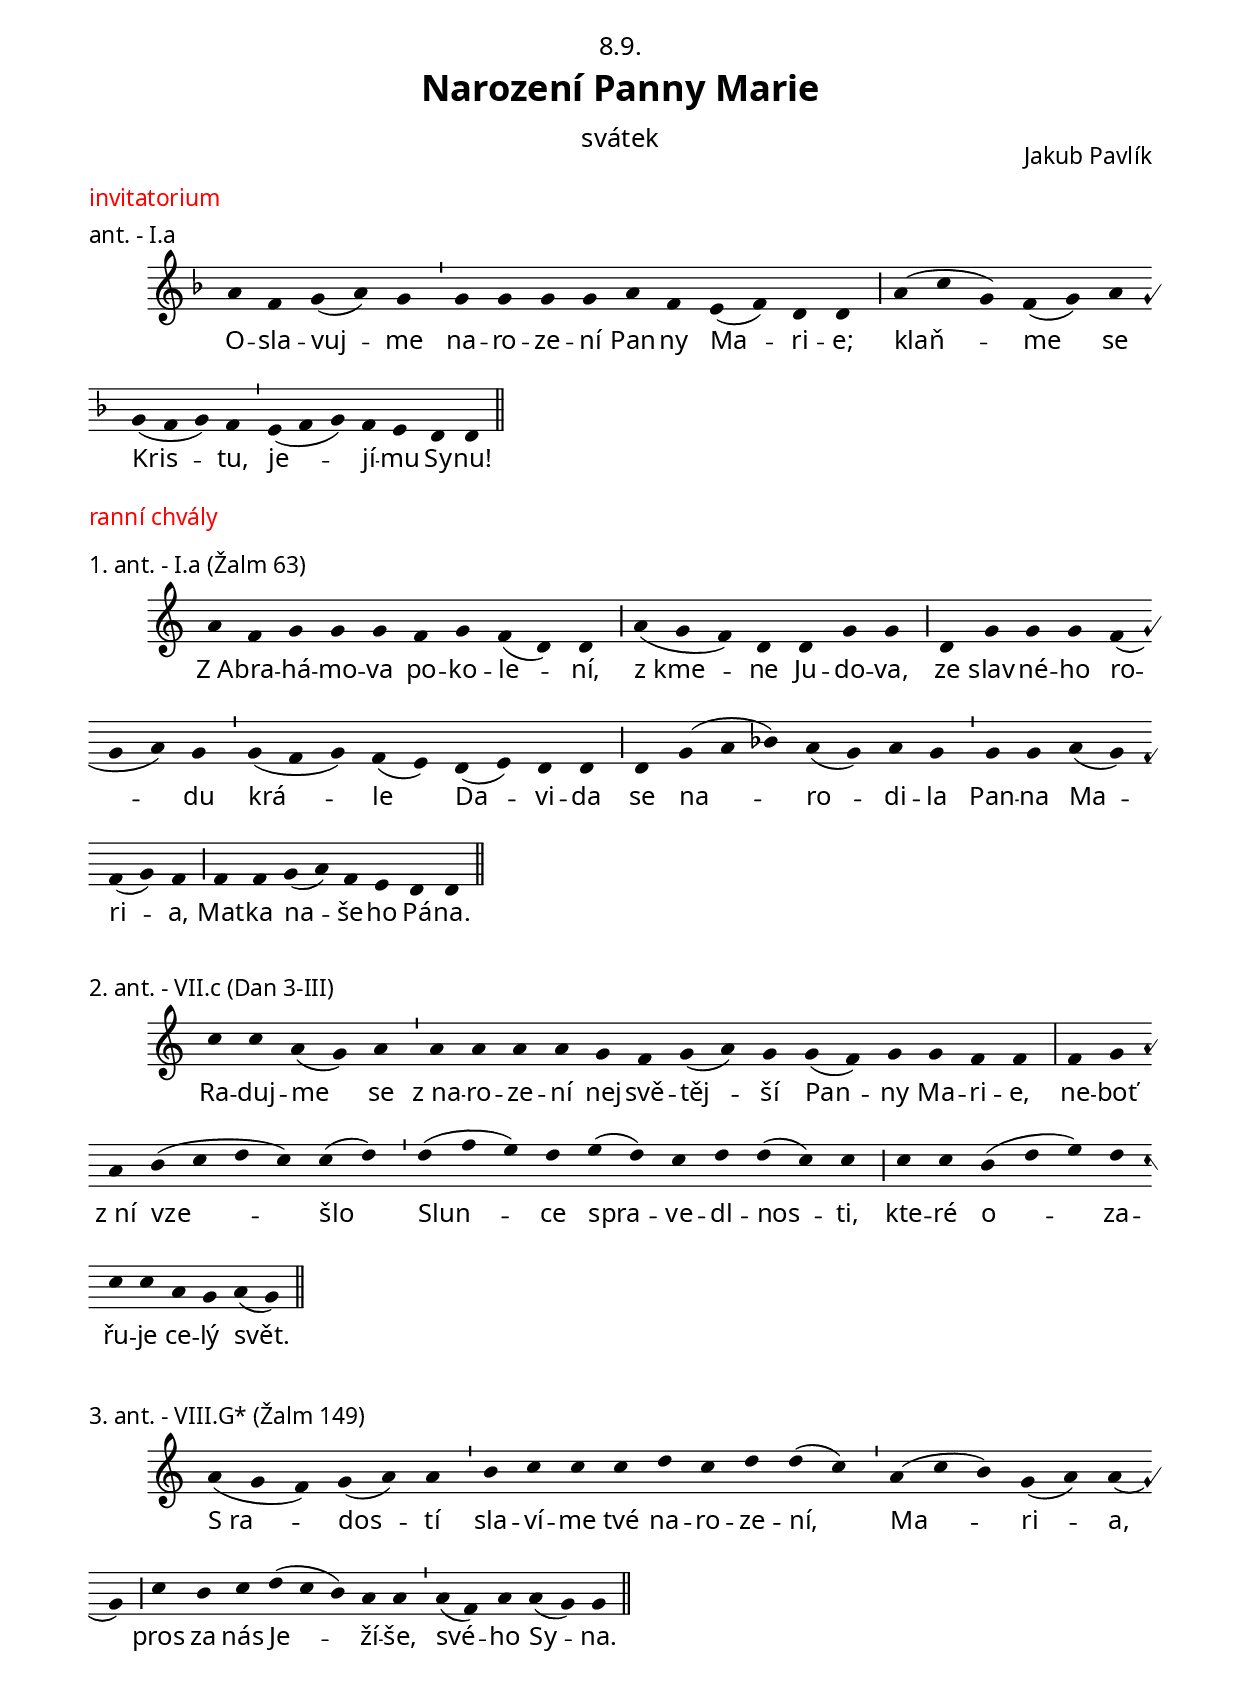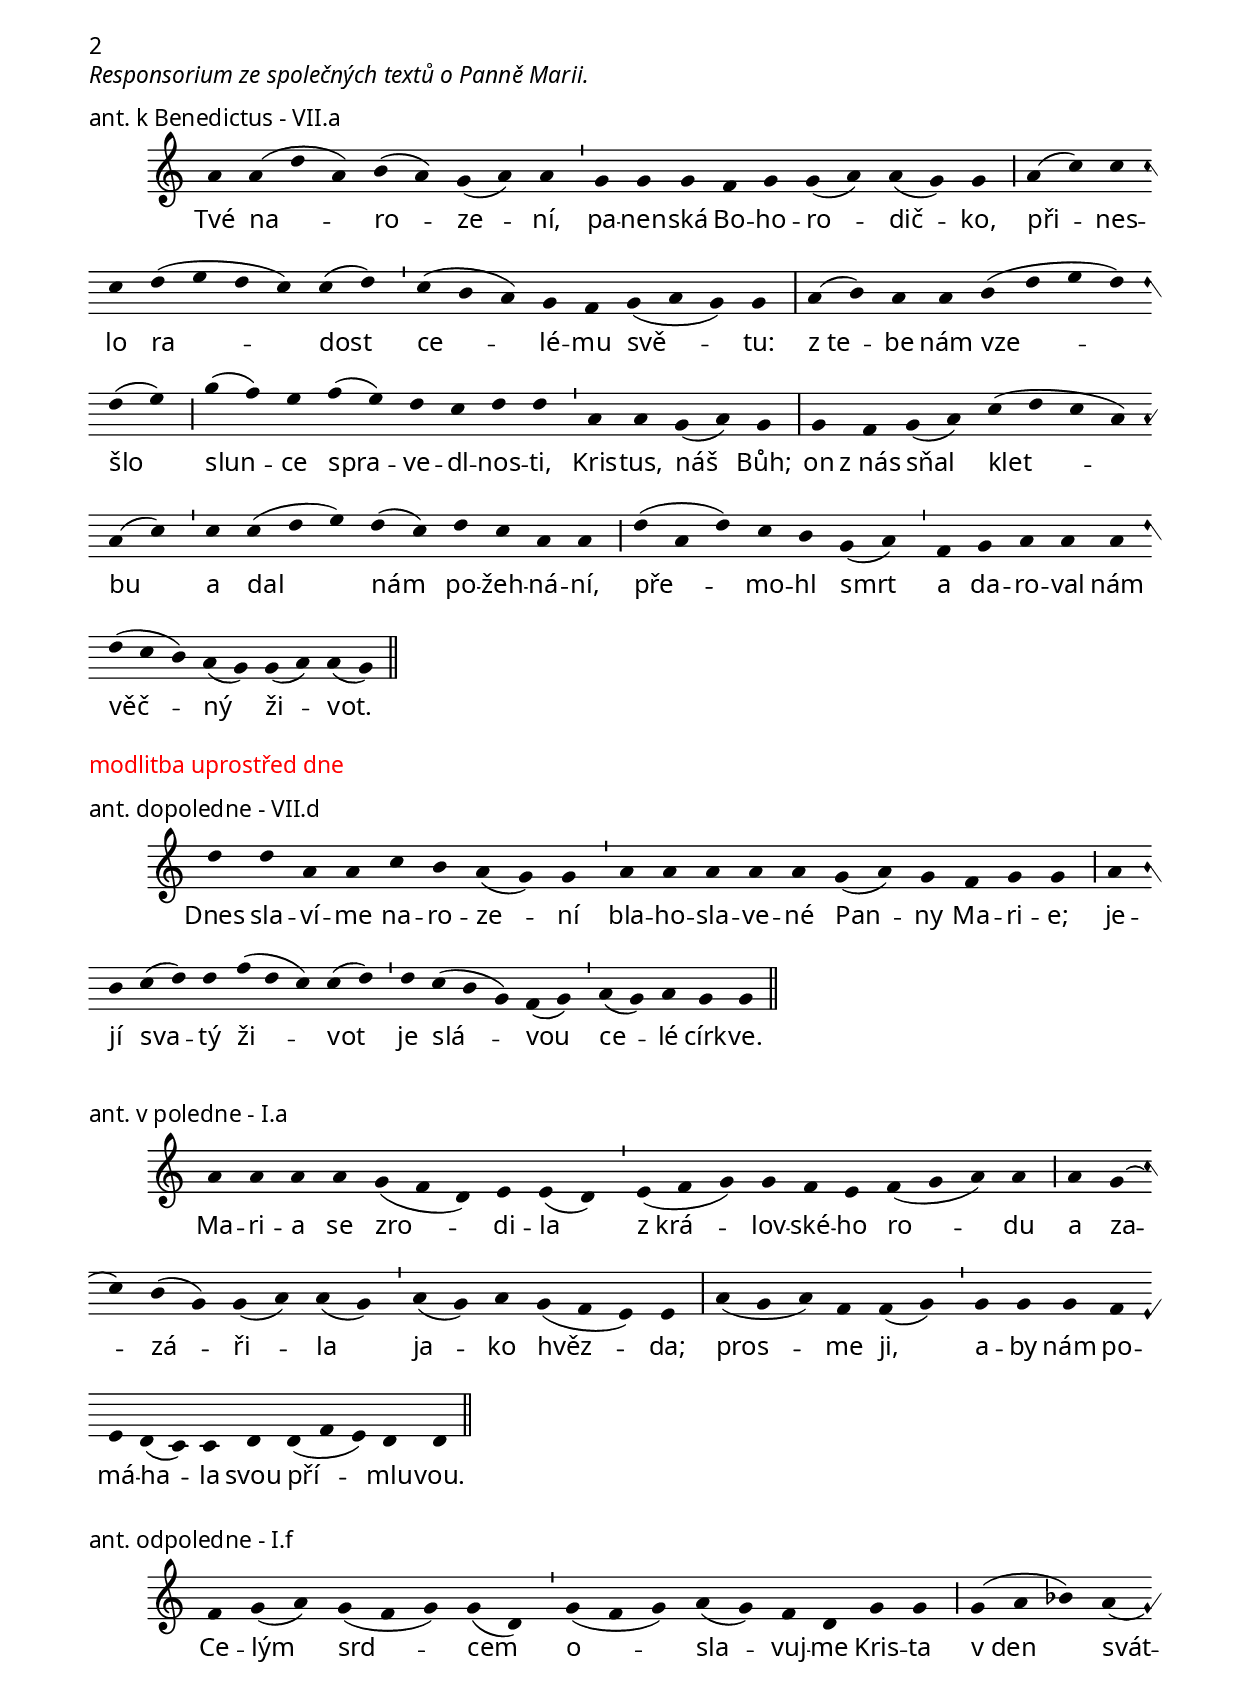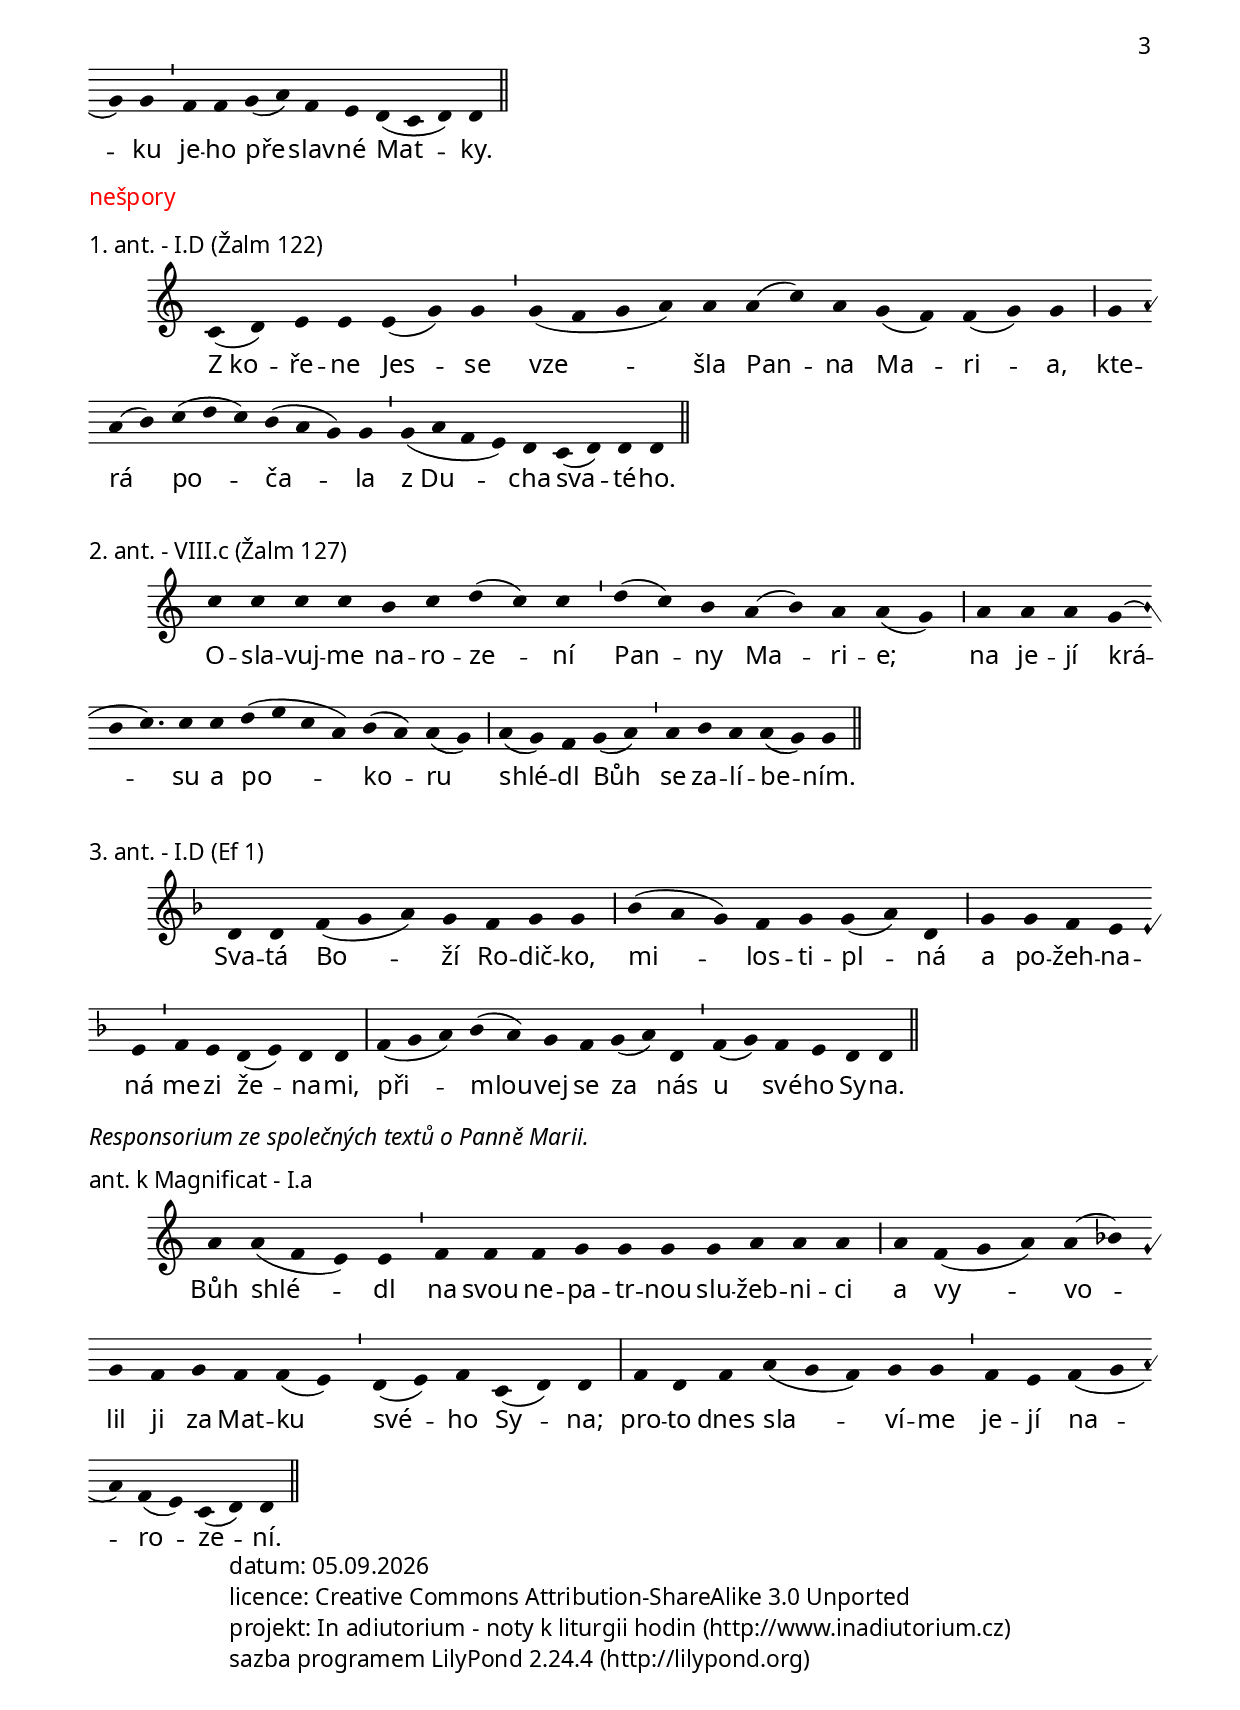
\version "2.15.40"

\include "../spolecne.ly"
\include "../dilyresponsorii.ly"

\header {
  title = \markup\titleSvatek
            "Narození Panny Marie"
            svátek
            8.9.
  composer = "Jakub Pavlík"
}

\markup {\nadpisHodinka {"invitatorium"}}

\score {
  \relative c'' {
    \choralniRezim
    \key f \major
    a4 f g( a) g \barMin g g g g a f e( f) d d \barMaior
    a'( c g) f( g) a g( f g) f \barMin e( f g) f e d d \barFinalis
  }
  \addlyrics {
    O -- sla -- vuj -- me na -- ro -- ze -- ní Pan -- ny Ma -- ri -- e;
    klaň -- me se Kris -- tu, je -- jí -- mu Sy -- nu!
  }
  \header {
    quid = "ant."
    modus = "I"
    differentia = "a"
    psalmus = ""
    placet = "asi bude vhodnější použít stejný nápěv, jako má Navštívení a Nanebevzetí"
    id = "invit"
    piece = \markup {\sestavTitulekBezZalmu}
  }
}

\markup {\nadpisHodinka {"ranní chvály"}}

\score {
  \relative c'' {
    \choralniRezim
    a4 f g g g f g f( d) d \barMaior
    a'( g f) d d g g \barMaior
    d g g g f( g a) g \barMin g( f g) f( e) d( e) d d \barMaior
    d g( a bes) a( g) a g \barMin g g a( g) f( g) f \barMaior
    f f g( a) f e d d \barFinalis
  }
  \addlyrics {
    Z_A -- bra -- há -- mo -- va po -- ko -- le -- ní,
    z_kme -- ne Ju -- do -- va,
    ze slav -- né -- ho ro -- du krá -- le Da -- vi -- da
    se na -- ro -- di -- la Pan -- na Ma -- ri -- a,
    Mat -- ka na -- še -- ho Pá -- na.
  }
  \header {
    quid = "1. ant."
    modus = "I"
    differentia = "a"
    psalmus = "Žalm 63"
    id = "rch-a1"
    piece = \markup {\sestavTitulek}
  }
}

\score {
  \relative c'' {
    \choralniRezim
    c4 c a( g) a \barMin a a a a g f g( a) g g( f) g g f f \barMax
    f g a b( c d c) c( d) \barMin d( f e) d e( d) c d d( c) c \barMaior
    c c b( d e) d c c a g a( g) \barFinalis
  }
  \addlyrics {
    Ra -- duj -- me se z_na -- ro -- ze -- ní
    nej -- svě -- těj -- ší Pan -- ny Ma -- ri -- e,
    ne -- boť z_ní vze -- šlo Slun -- ce spra -- ve -- dl -- nos -- ti,
    kte -- ré o -- za -- řu -- je ce -- lý svět.
  }
  \header {
    quid = "2. ant."
    modus = "VII"
    differentia = "c"
    psalmus = "Dan 3-III"
    placet = "VII.c2"
    id = "rch-a2"
    piece = \markup {\sestavTitulek}
  }
}

\score {
  \relative c'' {
    \choralniRezim
    a4( g f) g( a) a \barMin b c c c d c d d( c) \barMin a( c b) g( a) a( g) \barMaior
    c b c d( c b) a a \barMin a( f) a a( g) g \barFinalis
  }
  \addlyrics {
    S_ra -- dos -- tí sla -- ví -- me tvé na -- ro -- ze -- ní, Ma -- ri -- a,
    pros za nás Je -- ží -- še, své -- ho Sy -- na.
  }
  \header {
    quid = "3. ant."
    modus = "VIII"
    differentia = "G*"
    psalmus = "Žalm 149"
    id = "rch-a3"
    piece = \markup {\sestavTitulek}
  }
}

\markup\italic{Responsorium ze společných textů o Panně Marii.}

\score {
  \relative c'' {
    \choralniRezim
    a4 a( d a) b( a) g( a) a \barMin g g g f g g( a) a( g) g \barMaior
    a( c) c c d( e d c) c( d) \barMin c( b a) g f g( a g) g \barMax

    a( b) a a b( d e d) d( e) \barMaior g( f) e f( e) d c d d \barMin
    a a g( a) g \barMax

    g f g( a) c( d c a) a( c) \barMin
    c c( d e) d( c) d c a a \barMaior
    d( a d) c b g( a) \barMin
    f g a a a d( c b) a( g) g( a) a( g) \barFinalis
  }
  \addlyrics {
    Tvé na -- ro -- ze -- ní, pa -- nen -- ská Bo -- ho -- ro -- dič -- ko,
    při -- nes -- lo ra -- dost ce -- lé -- mu svě -- tu:

    z_te -- be nám vze -- šlo slun -- ce spra -- ve -- dl -- nos -- ti,
    Kris -- tus, náš Bůh;

    on z_nás sňal klet -- bu
    a dal nám po -- žeh -- ná -- ní,
    pře -- mo -- hl smrt
    a da -- ro -- val nám věč -- ný ži -- vot.
  }
  \header {
    quid = "ant. k Benedictus"
    modus = "VII"
    differentia = "a"
    psalmus = ""
    id = "rch-aben"
    piece = \markup {\sestavTitulekBezZalmu}
  }
}

\markup {\nadpisHodinka {"modlitba uprostřed dne"}}

\score {
  \relative c'' {
    \choralniRezim
    d4 d a a c b a( g) g \barMin
    a a a a a g( a) g f g g \barMaior
    a b c( d) d f( d c) c( d) \barMin
    d c( b g) f( g) \barMin a( g) a g g \barFinalis
  }
  \addlyrics {
    Dnes sla -- ví -- me na -- ro -- ze -- ní
    bla -- ho -- sla -- ve -- né Pan -- ny Ma -- ri -- e;
    je -- jí sva -- tý ži -- vot
    je slá -- vou ce -- lé círk -- ve.
  }
  \header {
    quid = "ant. dopoledne"
    modus = "VII"
    differentia = "d"
    psalmus = ""
    placet = "nic moc; _slávou_ je hrůza"
    id = "tercie"
    piece = \markup {\sestavTitulekBezZalmu}
  }
}

\score {
  \relative c'' {
    \choralniRezim
    a4 a a a g( f d) e e( d) \barMin e( f g) g f e f( g a) a \barMaior
    a g( c) b( g) g( a) a( g) \barMin a( g) a g( f e) e \barMax
    a( g a) f f( g) \barMin g g g f e d( c) c d d( f e) d d \barFinalis
  }
  \addlyrics {
    Ma -- ri -- a se zro -- di -- la z_krá -- lov -- ské -- ho ro -- du
    a za -- zá -- ři -- la ja -- ko hvěz -- da;
    pros -- me ji, a -- by nám po -- má -- ha -- la svou pří -- mlu -- vou.
  }
  \header {
    quid = "ant. v poledne"
    modus = "I"
    differentia = "a"
    psalmus = ""
    placet = "slátanina, nedrží pohromadě"
    id = "sexta"
    piece = \markup {\sestavTitulekBezZalmu}
  }
}

\score {
  \relative c' {
    \choralniRezim
    f g( a) g( f g) g( d) \barMin g( f g) a( g) f d g g \barMaior
    g( a bes) a( g) g  \barMin f f g( a) f e d( c d) d \barFinalis
  }
  \addlyrics {
    Ce -- lým srd -- cem o -- sla -- vuj -- me Kris -- ta
    v_den svát -- ku je -- ho pře -- slav -- né Mat -- ky.
  }
  \header {
    quid = "ant. odpoledne"
    modus = "I"
    differentia = "f"
    psalmus = ""
    placet = "_srdcem_ je fuj, závěr neelegantní"
    id = "nona"
    piece = \markup {\sestavTitulekBezZalmu}
  }
}

\markup {\nadpisHodinka {"nešpory"}}

\score {
  \relative c' {
    \choralniRezim
    c4( d) e e e( g) g \barMin g( f g a) a a( c) a g( f) f( g) g \barMaior
    g a( b) c( d c) b( a g) g \barMin g( a f e) d c( d) d d \barFinalis
  }
  \addlyrics {
    Z_ko -- ře -- ne Jes -- se vze -- šla Pan -- na Ma -- ri -- a,
    kte -- rá po -- ča -- la z_Du -- cha sva -- té -- ho.
  }
  \header {
    quid = "1. ant."
    modus = "I"
    differentia = "D"
    psalmus = "Žalm 122"
    placet = "C-dur s falešným závěrem na d"
    id = "ne-a1"
    fial = "sanktoral/0325zvestovanipane.ly#tercie?-aleluja"
    piece = \markup {\sestavTitulek}
  }
}

\score {
  \relative c'' {
    \choralniRezim
    c4 c c c b c d( c) c \barMin d( c) b a( b) a a( g) \barMaior
    a a a g( b c4.) c4 c d( e c a) b( a) a( g) \barMaior
    a( g) f g( a) \barMin a b a a( g) g \barFinalis
  }
  \addlyrics {
    O -- sla -- vuj -- me na -- ro -- ze -- ní Pan -- ny Ma -- ri -- e;
    na je -- jí krá -- su a po -- ko -- ru
    shlé -- dl Bůh se za -- lí -- be -- ním.
  }
  \header {
    quid = "2. ant."
    modus = "VIII"
    differentia = "c"
    psalmus = "Žalm 127"
    placet = "myslím, že půjde o něco lépe"
    id = "ne-a2"
    piece = \markup {\sestavTitulek}
  }
}

\score {
  \relative c' {
    \choralniRezim
    \key f \major
    d4 d f( g a) g f g g \barMaior
    bes( a g) f g g( a) d, \barMaior
    g g f e e \barMin f e d( e) d d \barMax
    f( g a) bes( a) g f g( a) d, \barMin f( g) f e d d \barFinalis
  }
  \addlyrics {
    Sva -- tá Bo -- ží Ro -- dič -- ko,
    mi -- los -- ti -- pl -- ná
    a po -- žeh -- na -- ná me -- zi že -- na -- mi,
    při -- mlou -- vej se za nás u své -- ho Sy -- na.
  }
  \header {
    quid = "3. ant."
    modus = "I"
    differentia = "D"
    psalmus = "Ef 1"
    id = "ne-a3"
    piece = \markup {\sestavTitulek}
  }
}

\markup\italic{Responsorium ze společných textů o Panně Marii.}

\score {
  \relative c'' {
    \choralniRezim
    a4 a( f e) e \barMin f f f g g g g a a a \barMaior
    a f( g a) a( bes) g f g f f( e) \barMin d( e) f c( d) d \barMax
    f d f a( g f) g g \barMin f e f( g a) f( e) c( d) d \barFinalis
  }
  \addlyrics {
    Bůh shlé -- dl na svou ne -- pa -- tr -- nou slu -- žeb -- ni -- ci
    a vy -- vo -- lil ji za Mat -- ku své -- ho Sy -- na;
    pro -- to dnes sla -- ví -- me je -- jí na -- ro -- ze -- ní.
  }
  \header {
    quid = "ant. k Magnificat"
    modus = "I"
    differentia = "a"
    psalmus = ""
    id = "ne-amag"
    piece = \markup {\sestavTitulekBezZalmu}
  }
}